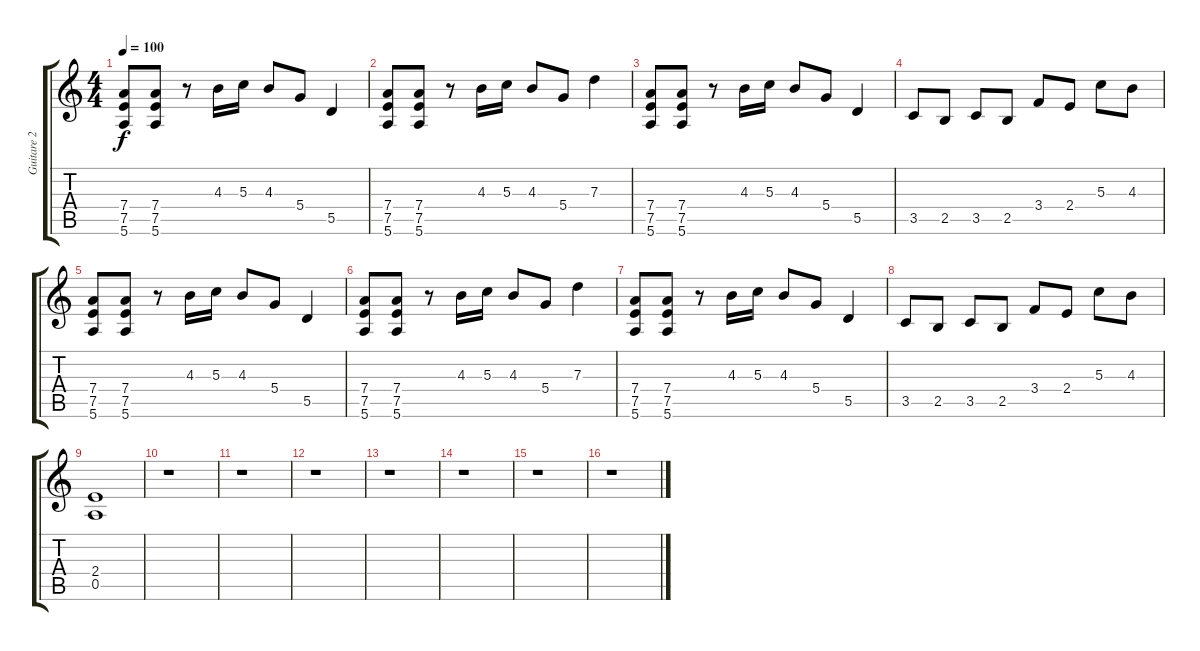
\track ("Guitare 2" "Guitare 2") {instrument distortionguitar}
\staff {score tabs}
\tuning (E4 B3 G3 D3 A2 E2) {hide}
\ts (4 4)
\tempo 100
\clef g2
\ks c
(7.4 7.5 5.6).8{dy f instrument distortionguitar} (7.4 7.5 5.6).8 r.8 4.3.16 5.3.16 4.3.8 5.4.8 5.5.4 |
(7.4 7.5 5.6).8 (7.4 7.5 5.6).8 r.8 4.3.16 5.3.16 4.3.8 5.4.8 7.3.4 |
(7.4 7.5 5.6).8 (7.4 7.5 5.6).8 r.8 4.3.16 5.3.16 4.3.8 5.4.8 5.5.4 |
3.5.8 2.5.8 3.5.8 2.5.8 3.4.8 2.4.8 5.3.8 4.3.8 |
(7.4 7.5 5.6).8 (7.4 7.5 5.6).8 r.8 4.3.16 5.3.16 4.3.8 5.4.8 5.5.4 |
(7.4 7.5 5.6).8 (7.4 7.5 5.6).8 r.8 4.3.16 5.3.16 4.3.8 5.4.8 7.3.4 |
(7.4 7.5 5.6).8 (7.4 7.5 5.6).8 r.8 4.3.16 5.3.16 4.3.8 5.4.8 5.5.4 |
3.5.8 2.5.8 3.5.8 2.5.8 3.4.8 2.4.8 5.3.8 4.3.8 |
(2.4 0.5).1 |
r.1 |
r.1 |
r.1 |
r.1 |
r.1 |
r.1 |
r.1
